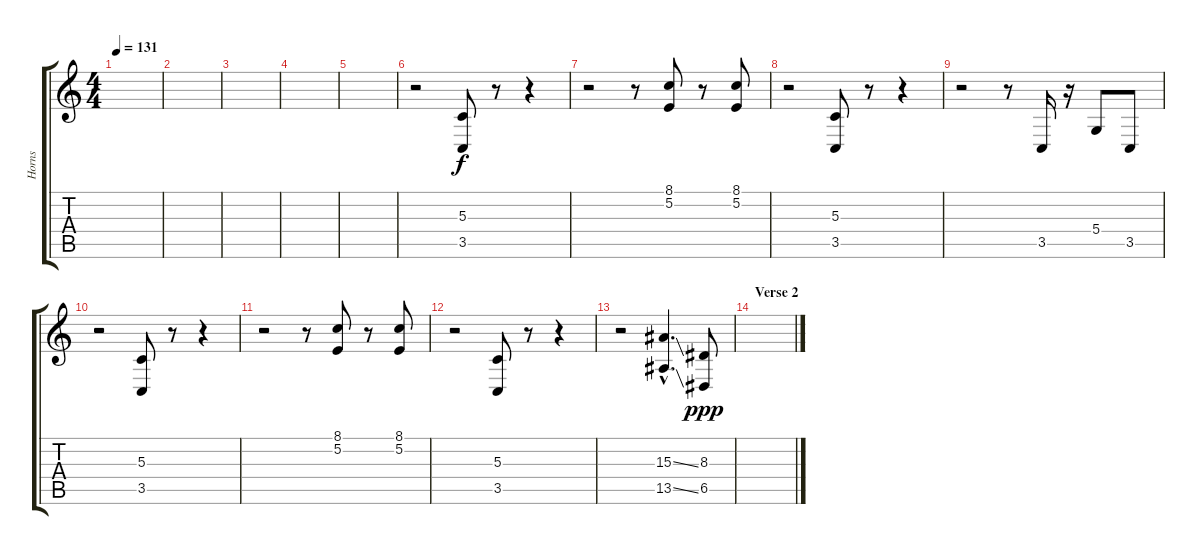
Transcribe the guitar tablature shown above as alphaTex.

\track ("Horns" "Horns") {instrument brasssection}
\staff {score tabs}
\tuning (E4 B3 G3 D3 A2 E2) {hide}
\ts (4 4)
\tempo 131
\clef g2
\ks c
|
|
|
|
|
r.2 (5.3 3.5).8 r.8 r.4 |
r.2 r.8 (8.1 5.2).8 r.8 (8.1 5.2).8 |
r.2 (5.3 3.5).8 r.8 r.4 |
r.2 r.8 3.5.16 r.16 5.4.8 3.5.8 |
r.2 (5.3 3.5).8 r.8 r.4 |
r.2 r.8 (8.1 5.2).8 r.8 (8.1 5.2).8 |
r.2 (5.3 3.5).8 r.8 r.4 |
r.2 (15.3{ss hac} 13.5{ss hac}).4{d} (8.3 6.5).8{dy ppp} |
\section ("" "Verse 2")
